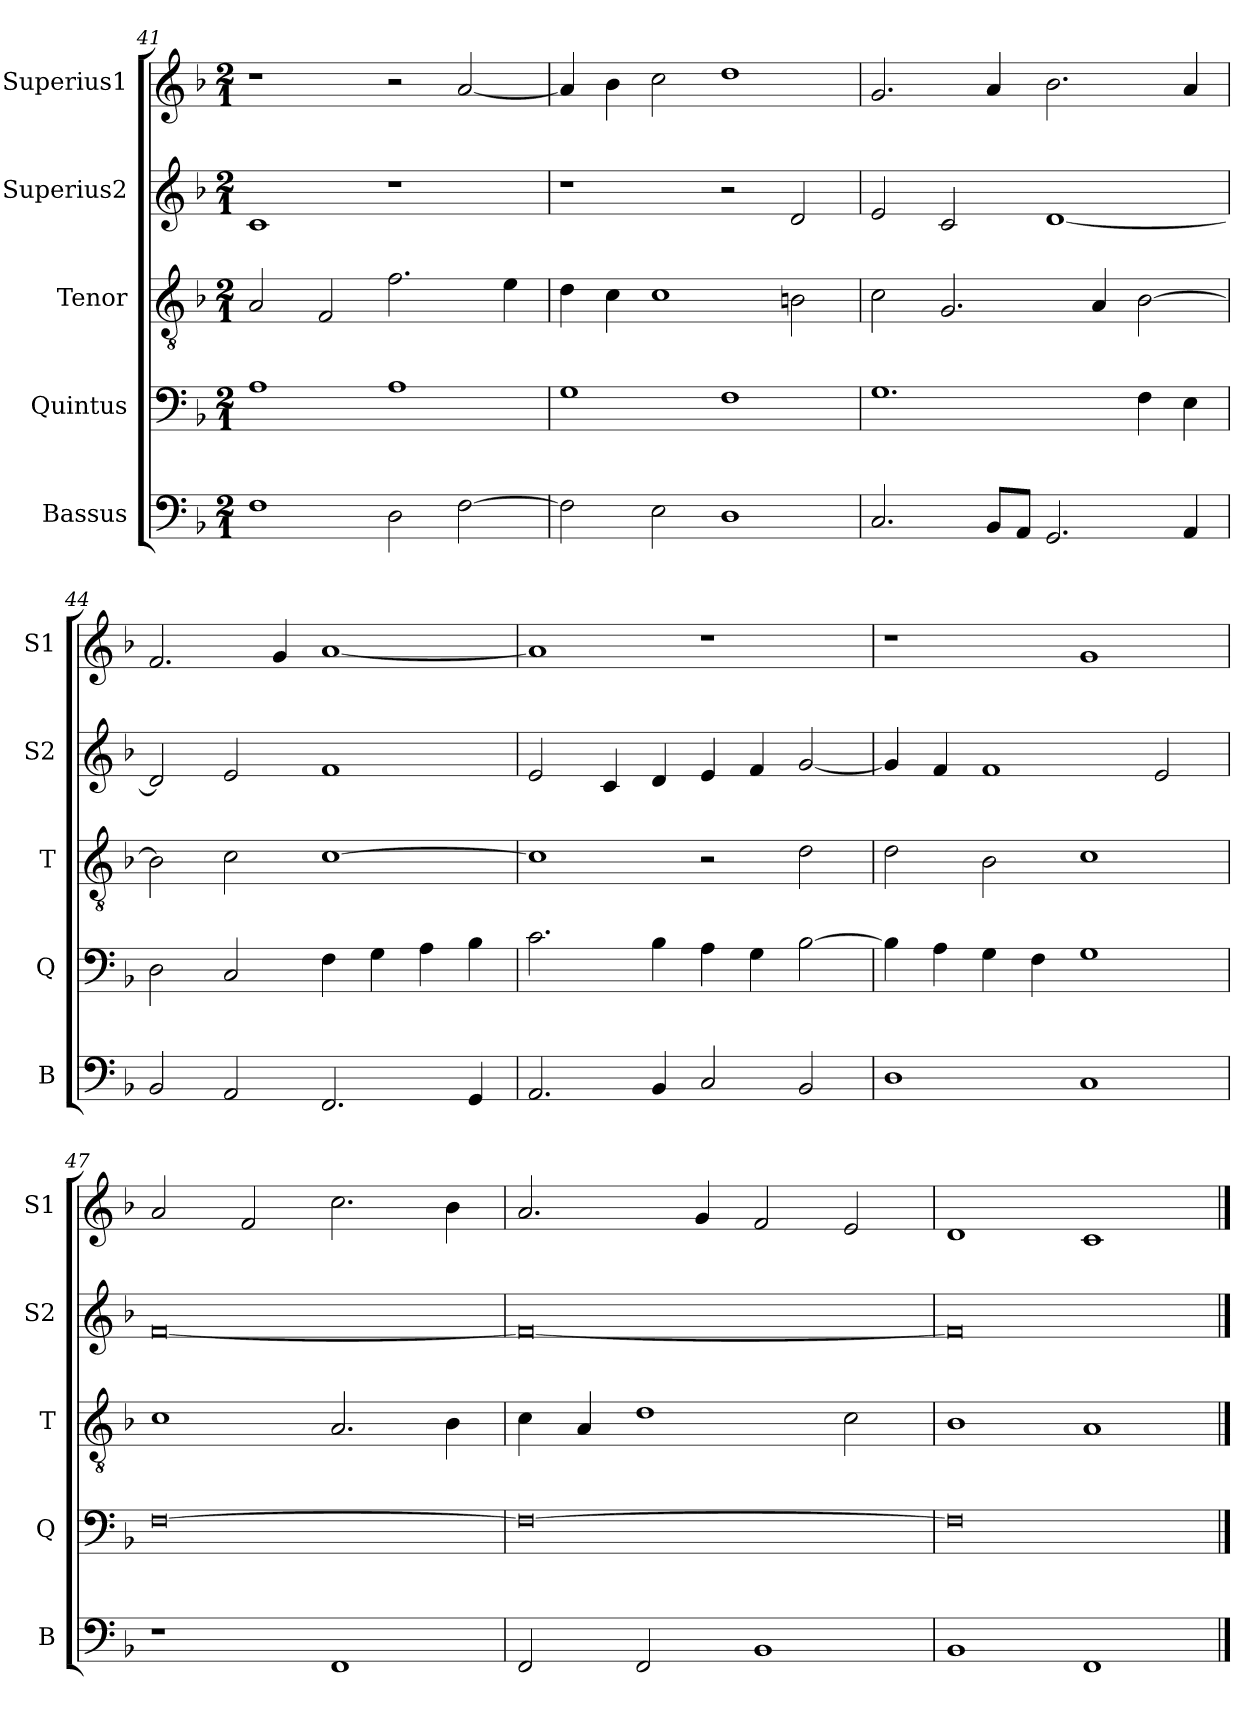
**kern	**kern	**kern	**kern	**kern
*part5	*part4	*part3	*part2	*part1
*staff5	*staff4	*staff3	*staff2	*staff1
*I"Bassus	*I"Quintus	*I"Tenor	*I"Superius2	*I"Superius1
*I'B	*I'Q	*I'T	*I'S2	*I'S1
*clefF4	*clefF4	*clefGv2	*clefG2	*clefG2
*k[b-]	*k[b-]	*k[b-]	*k[b-]	*k[b-]
*M2/1	*M2/1	*M2/1	*M2/1	*M2/1
=41	=41	=41	=41	=41
1F	1A	2A/	1c	1r
.	.	2F/	.	.
2D\	1A	2.f\	1r	2r
[2F\	.	.	.	[2a/
.	.	4e\	.	.
=42	=42	=42	=42	=42
2F\]	1G	4d\	1r	4a/]
.	.	4c\	.	4b-\
2E\	.	1c	.	2cc\
1D	1F	.	2r	1dd
.	.	2Bn\	2d/	.
=43	=43	=43	=43	=43
2.C/	1.G	2c\	2e/	2.g/
.	.	2.G/	2c/	.
8BB-/L	.	.	.	4a/
8AA/J	.	.	.	.
2.GG/	.	.	[1d	2.b-\
.	.	4A/	.	.
.	4F\	[2B-\	.	.
4AA/	4E\	.	.	4a/
=44	=44	=44	=44	=44
2BB-/	2D\	2B-\]	2d/]	2.f/
2AA/	2C/	2c\	2e/	.
.	.	.	.	4g/
2.FF/	4F\	[1c	1f	[1a
.	4G\	.	.	.
.	4A\	.	.	.
4GG/	4B-\	.	.	.
=45	=45	=45	=45	=45
2.AA/	2.c\	1c]	2e/	1a]
.	.	.	4c/	.
4BB-/	4B-\	.	4d/	.
2C/	4A\	2r	4e/	1r
.	4G\	.	4f/	.
2BB-/	[2B-\	2d\	[2g/	.
=46	=46	=46	=46	=46
1D	4B-\]	2d\	4g/]	1r
.	4A\	.	4f/	.
.	4G\	2B-\	1f	.
.	4F\	.	.	.
1C	1G	1c	.	1g
.	.	.	2e/	.
=47	=47	=47	=47	=47
1r	[0F	1c	[0f	2a/
.	.	.	.	2f/
1FF	.	2.A/	.	2.cc\
.	.	4B-\	.	4b-\
=48	=48	=48	=48	=48
2FF/	0F_	4c\	0f_	2.a/
.	.	4A/	.	.
2FF/	.	1d	.	.
.	.	.	.	4g/
1BB-	.	.	.	2f/
.	.	2c\	.	2e/
=49	=49	=49	=49	=49
1BB-	0F]	1B-	0f]	1d
1FF	.	1A	.	1c
==	==	==	==	==
*-	*-	*-	*-	*-
